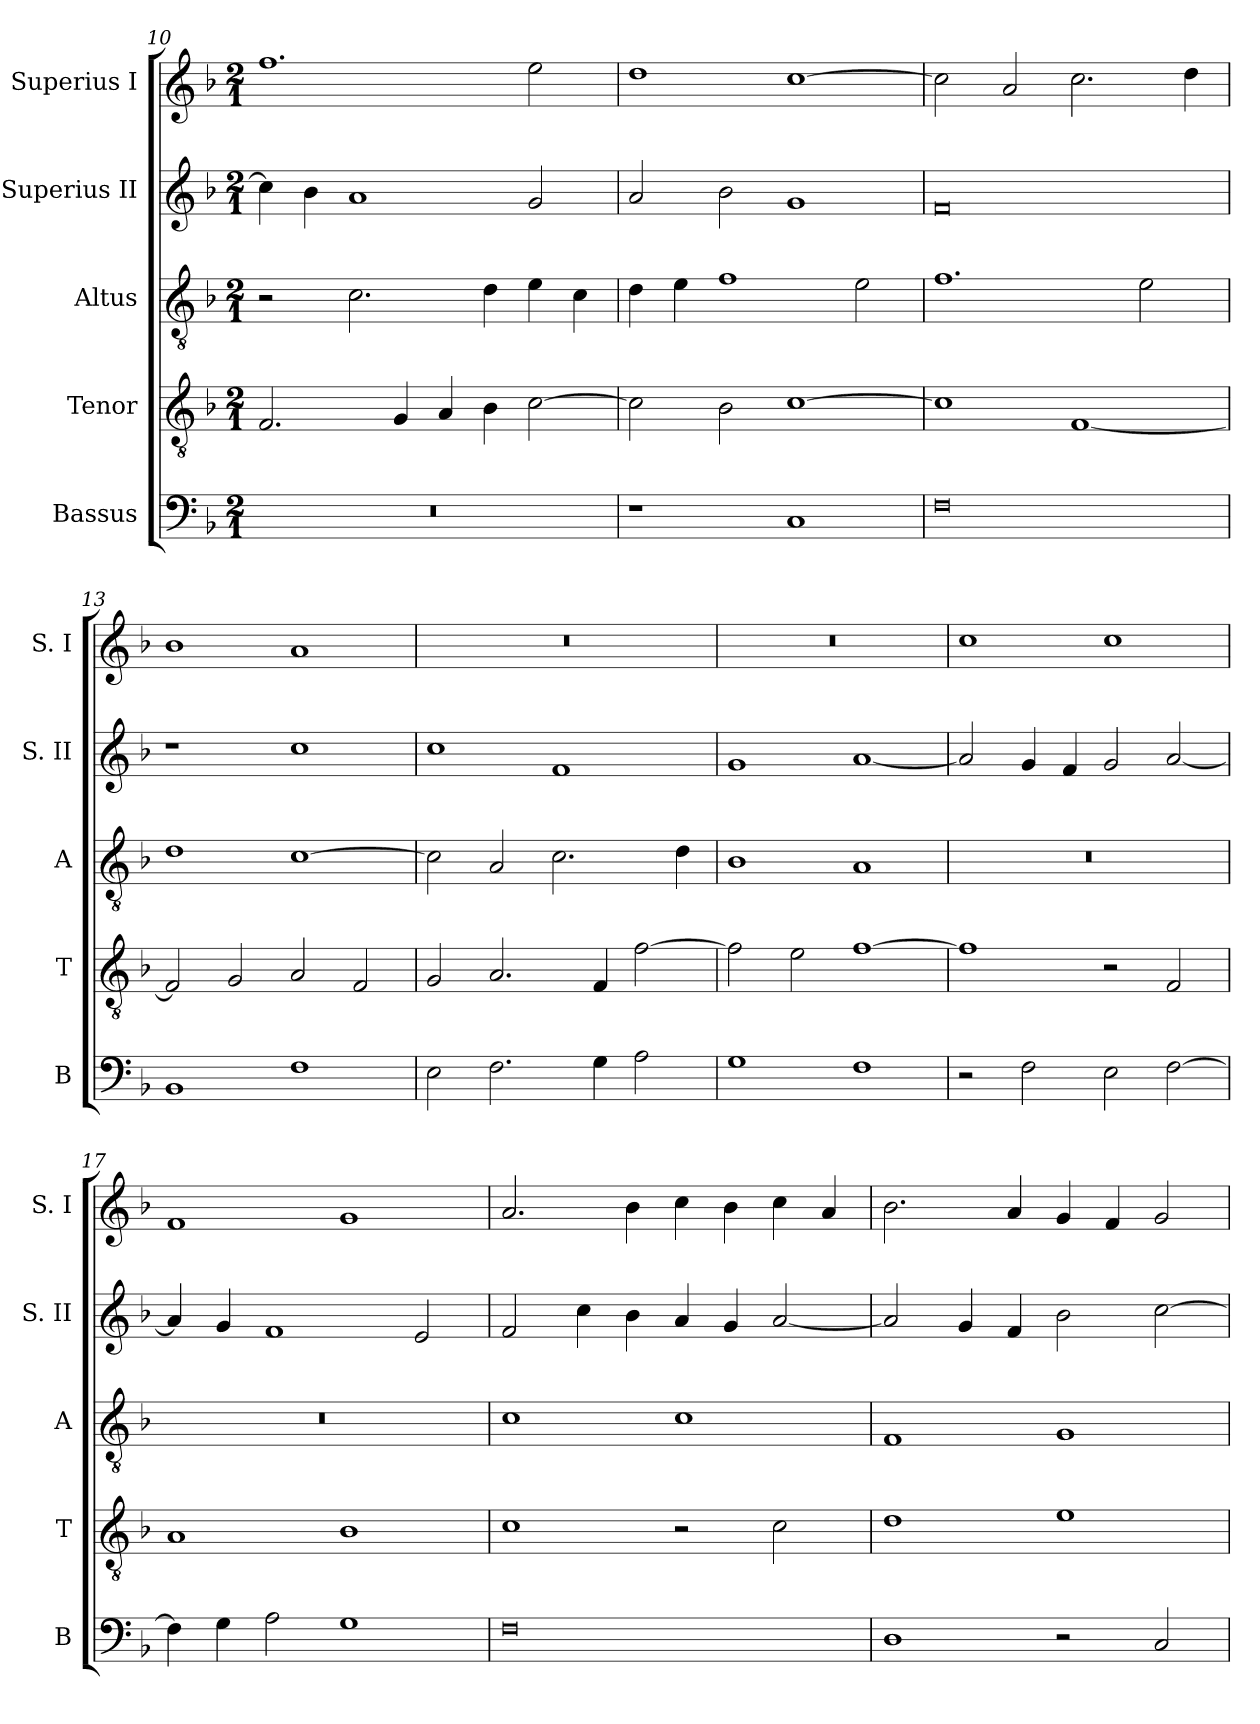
**kern	**kern	**kern	**kern	**kern
*part5	*part4	*part3	*part2	*part1
*staff5	*staff4	*staff3	*staff2	*staff1
*I"Bassus	*I"Tenor	*I"Altus	*I"Superius II	*I"Superius I
*I'B	*I'T	*I'A	*I'S. II	*I'S. I
*clefF4	*clefGv2	*clefGv2	*clefG2	*clefG2
*k[b-]	*k[b-]	*k[b-]	*k[b-]	*k[b-]
*F:	*F:	*F:	*F:	*F:
*M2/1	*M2/1	*M2/1	*M2/1	*M2/1
=10	=10	=10	=10	=10
0r	2.F	2r	4cc]	1.ff
.	.	.	4b-	.
.	.	2.c	1a	.
.	4G	.	.	.
.	4A	.	.	.
.	4B-	4d	.	.
.	[2c	4e	2g	2ee
.	.	4c	.	.
=11	=11	=11	=11	=11
1r	2c]	4d	2a	1dd
.	.	4e	.	.
.	2B-	1f	2b-	.
1C	[1c	.	1g	[1cc
.	.	2e	.	.
=12	=12	=12	=12	=12
0F	1c]	1.f	0f	2cc]
.	.	.	.	2a
.	[1F	.	.	2.cc
.	.	2e	.	.
.	.	.	.	4dd
=13	=13	=13	=13	=13
1BB-	2F]	1d	1r	1b-
.	2G	.	.	.
1F	2A	[1c	1cc	1a
.	2F	.	.	.
=14	=14	=14	=14	=14
2E	2G	2c]	1cc	0r
2.F	2.A	2A	.	.
.	.	2.c	1f	.
4G	4F	.	.	.
2A	[2f	.	.	.
.	.	4d	.	.
=15	=15	=15	=15	=15
1G	2f]	1B-	1g	0r
.	2e	.	.	.
1F	[1f	1A	[1a	.
=16	=16	=16	=16	=16
2r	1f]	0r	2a]	1cc
2F	.	.	4g	.
.	.	.	4f	.
2E	2r	.	2g	1cc
[2F	2F	.	[2a	.
=17	=17	=17	=17	=17
4F]	1A	0r	4a]	1f
4G	.	.	4g	.
2A	.	.	1f	.
1G	1B-	.	.	1g
.	.	.	2e	.
=18	=18	=18	=18	=18
0F	1c	1c	2f	2.a
.	.	.	4cc	.
.	.	.	4b-	4b-
.	2r	1c	4a	4cc
.	.	.	4g	4b-
.	2c	.	[2a	4cc
.	.	.	.	4a
=19	=19	=19	=19	=19
1D	1d	1F	2a]	2.b-
.	.	.	4g	.
.	.	.	4f	4a
2r	1e	1G	2b-	4g
.	.	.	.	4f
2C	.	.	[2cc	2g
=	=	=	=	=
*-	*-	*-	*-	*-
